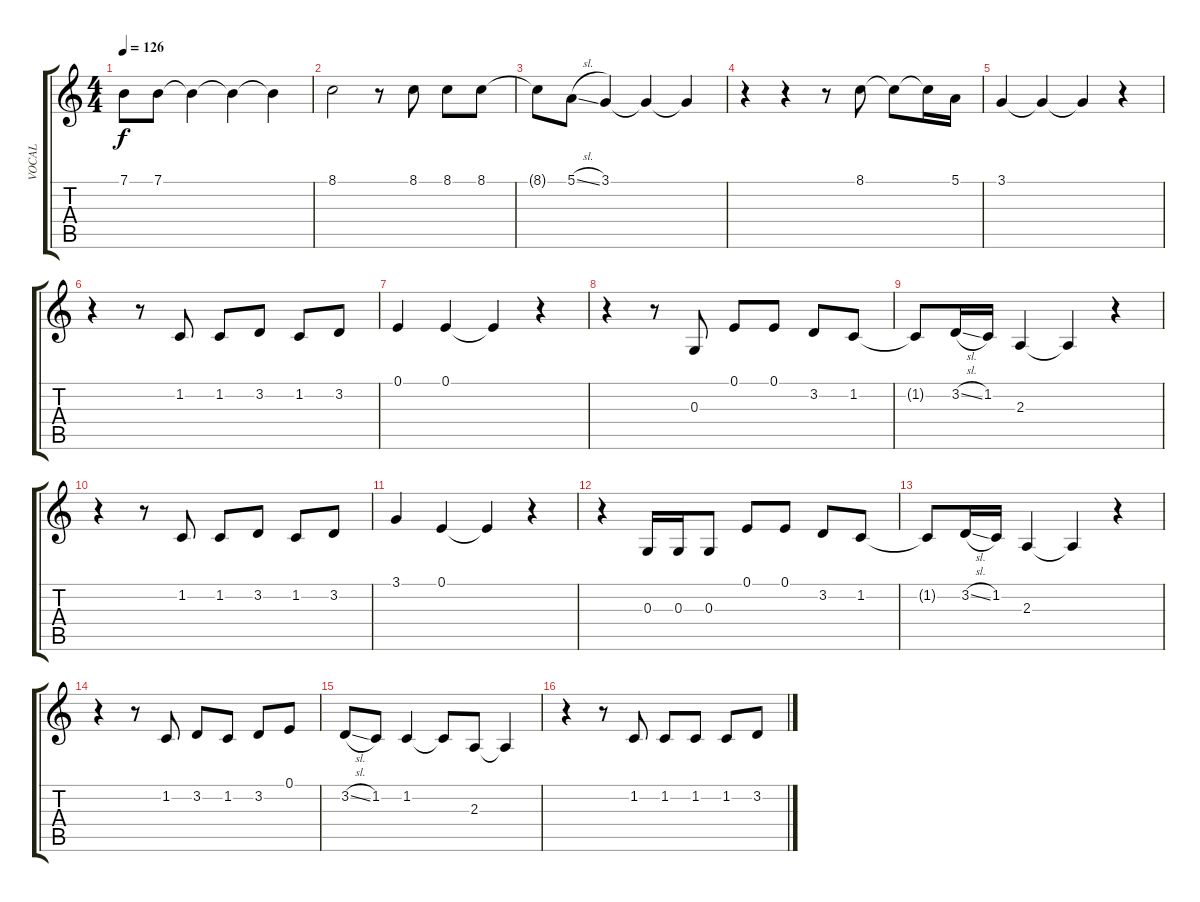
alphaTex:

\track ("VOCAL" "VOCAL") {instrument koto}
\staff {score tabs}
\tuning (E4 B3 G3 D3 A2 E2) {hide}
\ts (4 4)
\tempo 126
\clef g2
\ks c
7.1{t}.8{dy f} 7.1.8 7.1{t}.4 7.1{t}.4 7.1{t}.4 |
8.1.2 r.8 8.1.8 8.1.8 8.1.8 |
8.1{t}.8 5.1{sl}.8 3.1.4 3.1{t}.4 3.1{t}.4 |
r.4 r.4 r.8 8.1.8 8.1{t}.8 8.1{t}.16 5.1.16 |
3.1.4 3.1{t}.4 3.1{t}.4 r.4 |
r.4 r.8 1.2.8 1.2.8 3.2.8 1.2.8 3.2.8 |
0.1.4 0.1.4 0.1{t}.4 r.4 |
r.4 r.8 0.3.8 0.1.8 0.1.8 3.2.8 1.2.8 |
1.2{t}.8 3.2{sl}.16 1.2.16 2.3.4 2.3{t}.4 r.4 |
r.4 r.8 1.2.8 1.2.8 3.2.8 1.2.8 3.2.8 |
3.1.4 0.1.4 0.1{t}.4 r.4 |
r.4 0.3.16 0.3.16 0.3.8 0.1.8 0.1.8 3.2.8 1.2.8 |
1.2{t}.8 3.2{sl}.16 1.2.16 2.3.4 2.3{t}.4 r.4 |
r.4 r.8 1.2.8 3.2.8 1.2.8 3.2.8 0.1.8 |
3.2{sl}.8 1.2.8 1.2.4 1.2{t}.8 2.3.8 2.3{t}.4 |
r.4 r.8 1.2.8 1.2.8 1.2.8 1.2.8 3.2.8
